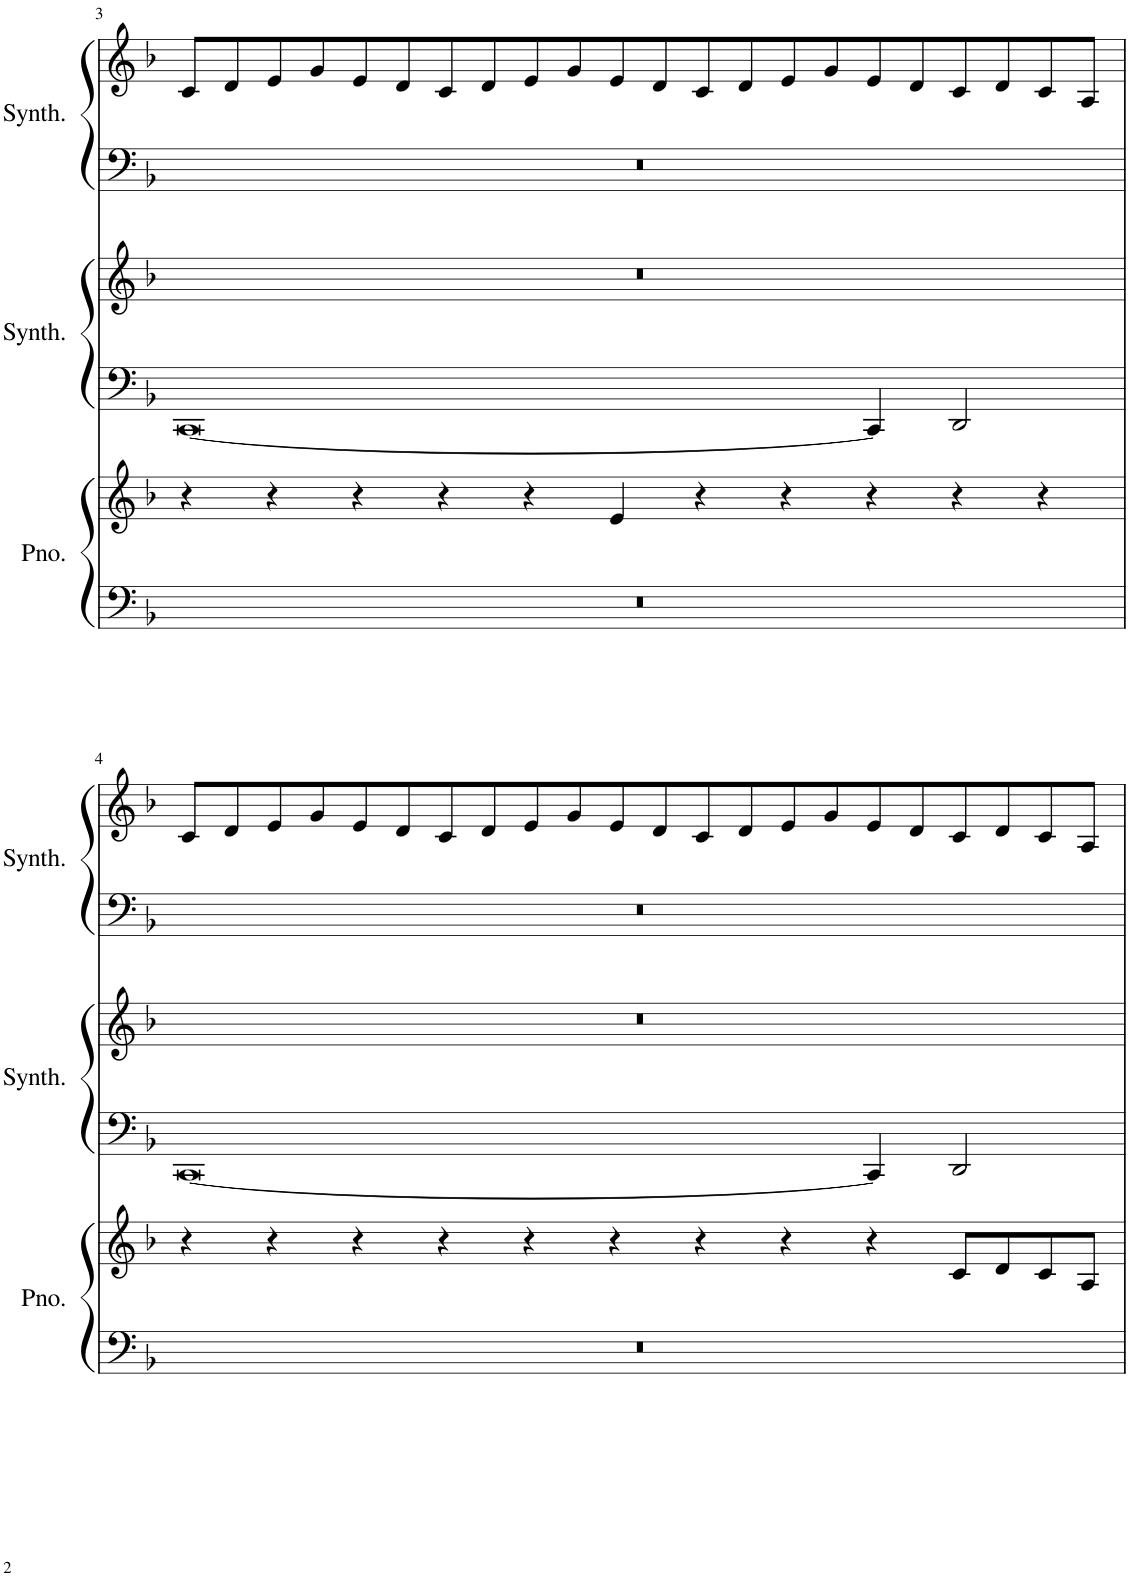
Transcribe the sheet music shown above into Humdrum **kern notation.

**kern	**kern	**kern	**kern	**kern	**kern
*part3	*part3	*part2	*part2	*part1	*part1
*staff6	*staff5	*staff4	*staff3	*staff2	*staff1
*I"Piano	*	*I"ストリング シンセサイザー	*	*I"ニューエイジ シンセサイザー	*
*I'Pno.	*	*	*	*	*
!!LO:PB:g=z
*clefF4	*clefG2	*clefF4	*clefG2	*clefF4	*clefG2
*k[b-]	*k[b-]	*k[b-]	*k[b-]	*k[b-]	*k[b-]
*M11/4	*M11/4	*M11/4	*M11/4	*M11/4	*M11/4
=3	=3	=3	=3	=3	=3
4%11r	4r	[0CC	4%11r	4%11r	8c/L
.	.	.	.	.	8d/
.	4r	.	.	.	8e/
.	.	.	.	.	8g/
.	4r	.	.	.	8e/
.	.	.	.	.	8d/
.	4r	.	.	.	8c/
.	.	.	.	.	8d/
.	4r	.	.	.	8e/
.	.	.	.	.	8g/
.	4e/	.	.	.	8e/
.	.	.	.	.	8d/
.	4r	.	.	.	8c/
.	.	.	.	.	8d/
.	4r	.	.	.	8e/
.	.	.	.	.	8g/
.	4r	4CC/]	.	.	8e/
.	.	.	.	.	8d/
.	4r	2DD/	.	.	8c/
.	.	.	.	.	8d/
.	4r	.	.	.	8c/
.	.	.	.	.	8A/J
!!LO:LB:g=z
=4	=4	=4	=4	=4	=4
4%11r	4r	[0CC	4%11r	4%11r	8c/L
.	.	.	.	.	8d/
.	4r	.	.	.	8e/
.	.	.	.	.	8g/
.	4r	.	.	.	8e/
.	.	.	.	.	8d/
.	4r	.	.	.	8c/
.	.	.	.	.	8d/
.	4r	.	.	.	8e/
.	.	.	.	.	8g/
.	4r	.	.	.	8e/
.	.	.	.	.	8d/
.	4r	.	.	.	8c/
.	.	.	.	.	8d/
.	4r	.	.	.	8e/
.	.	.	.	.	8g/
.	4r	4CC/]	.	.	8e/
.	.	.	.	.	8d/
.	8c/L	2DD/	.	.	8c/
.	8d/	.	.	.	8d/
.	8c/	.	.	.	8c/
.	8A/J	.	.	.	8A/J
=	=	=	=	=	=
*-	*-	*-	*-	*-	*-
